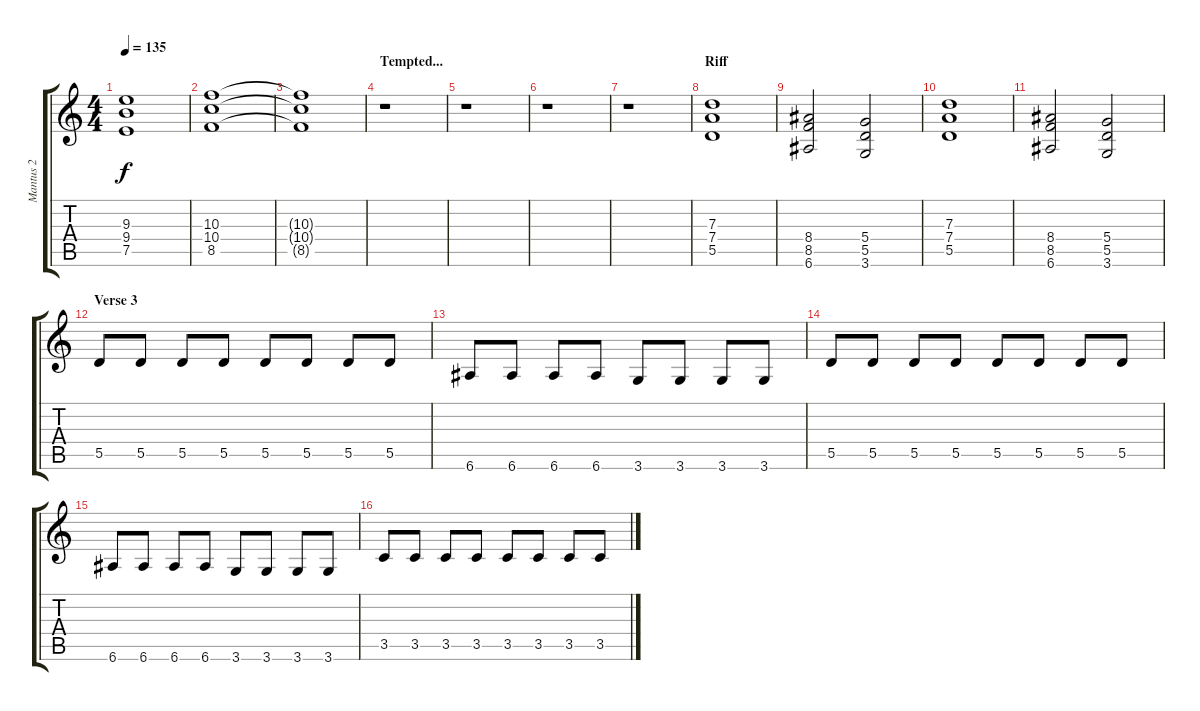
\track ("Mantus 2" "Mantus 2") {instrument distortionguitar}
\staff {score tabs}
\tuning (E4 B3 G3 D3 A2 E2) {hide}
\ts (4 4)
\tempo 135
\clef g2
\ks c
(9.3 9.4 7.5).1{dy f} |
(10.3 10.4 8.5).1 |
(10.3{t} 10.4{t} 8.5{t}).1 |
\section ("" "Tempted...")
r.1 |
r.1 |
r.1 |
r.1 |
\section ("" "Riff")
(7.3 7.4 5.5).1{volume 6} |
(8.4 8.5 6.6).2 (5.4 5.5 3.6).2 |
(7.3 7.4 5.5).1{volume 6} |
(8.4 8.5 6.6).2 (5.4 5.5 3.6).2 |
\section ("" "Verse 3")
5.5.8{volume 10} 5.5.8 5.5.8 5.5.8 5.5.8 5.5.8 5.5.8 5.5.8 |
6.6.8 6.6.8 6.6.8 6.6.8 3.6.8 3.6.8 3.6.8 3.6.8 |
5.5.8 5.5.8 5.5.8 5.5.8 5.5.8 5.5.8 5.5.8 5.5.8 |
6.6.8 6.6.8 6.6.8 6.6.8 3.6.8 3.6.8 3.6.8 3.6.8 |
3.5.8 3.5.8 3.5.8 3.5.8 3.5.8 3.5.8 3.5.8 3.5.8
